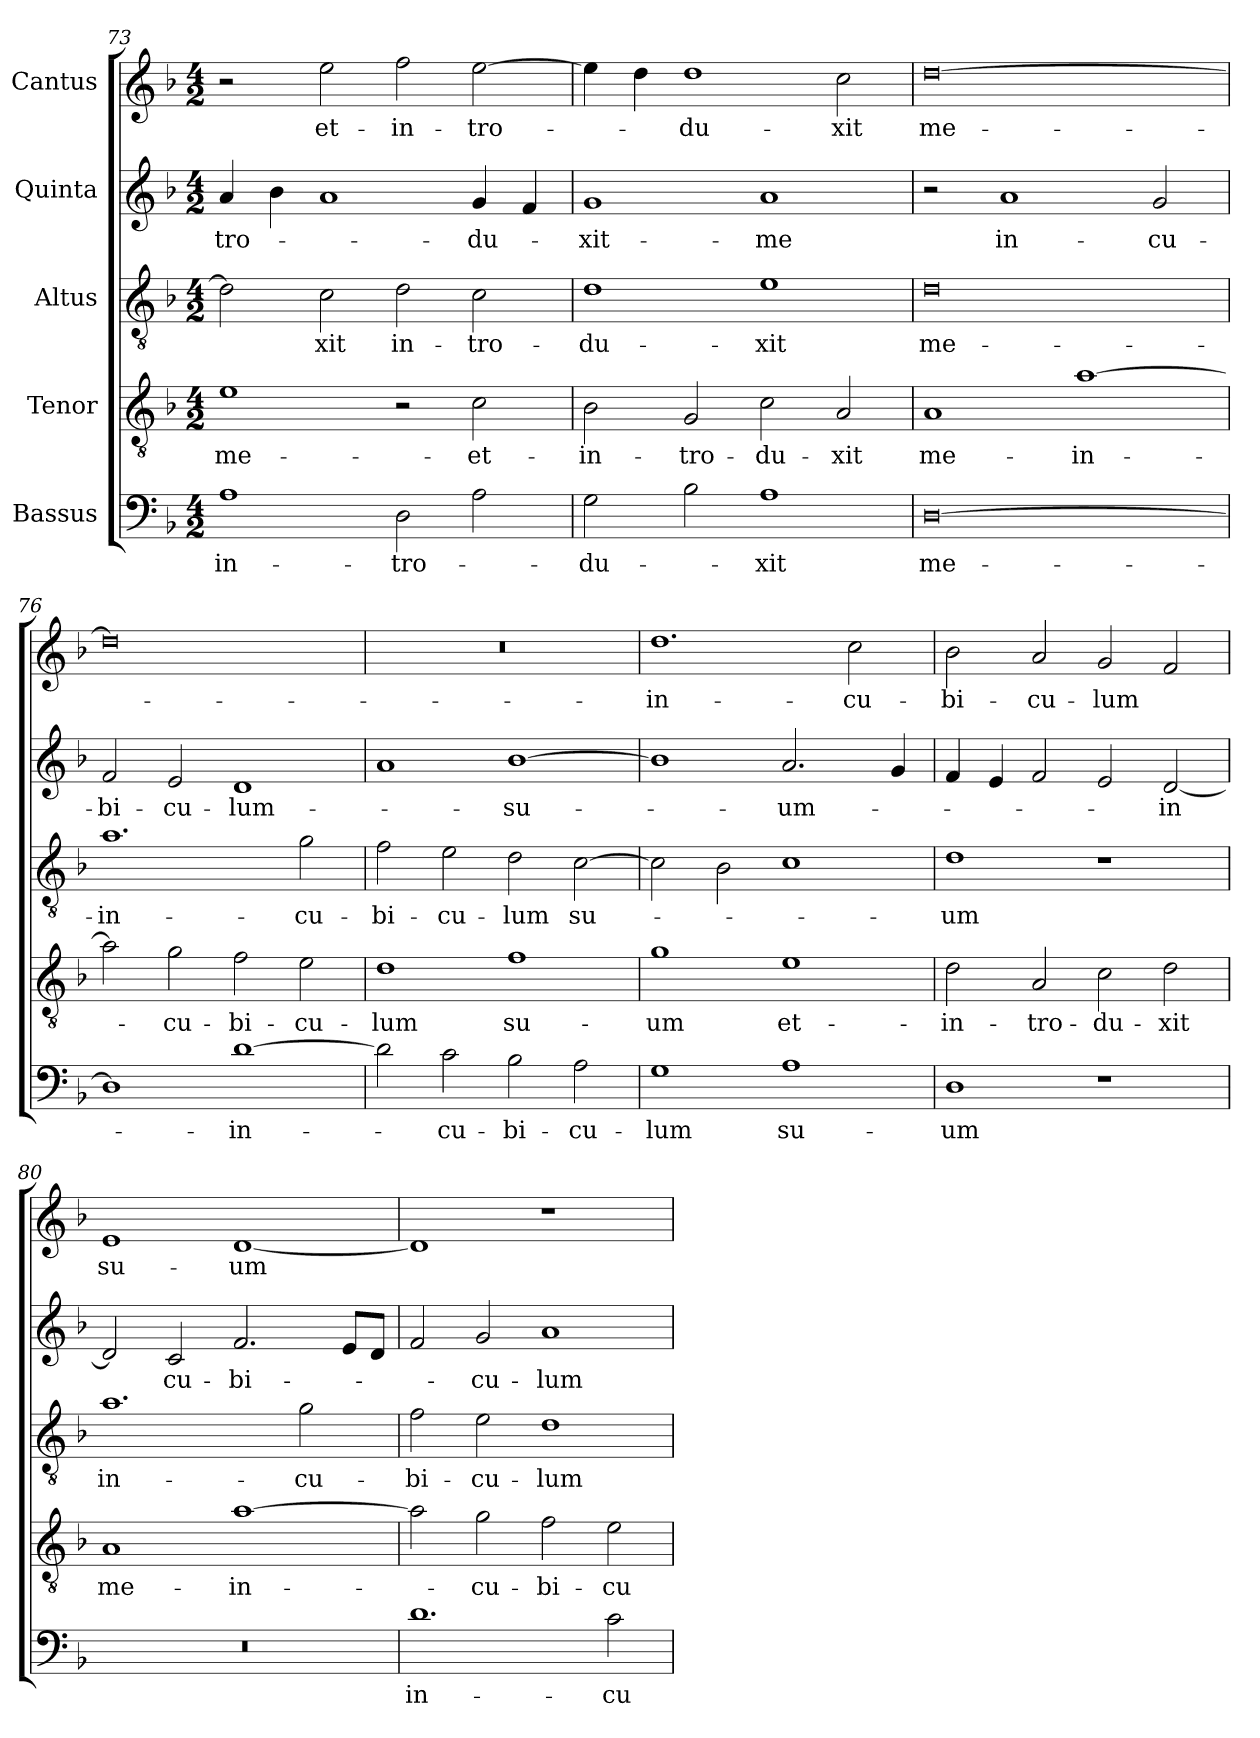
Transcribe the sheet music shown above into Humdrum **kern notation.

**kern	**text	**kern	**text	**kern	**text	**kern	**text	**kern	**text
*part5	*part5	*part4	*part4	*part3	*part3	*part2	*part2	*part1	*part1
*staff5	*staff5	*staff4	*staff4	*staff3	*staff3	*staff2	*staff2	*staff1	*staff1
*I"Bassus	*	*I"Tenor	*	*I"Altus	*	*I"Quinta	*	*I"Cantus	*
*clefF4	*	*clefGv2	*	*clefGv2	*	*clefG2	*	*clefG2	*
*k[b-]	*	*k[b-]	*	*k[b-]	*	*k[b-]	*	*k[b-]	*
*M4/2	*	*M4/2	*	*M4/2	*	*M4/2	*	*M4/2	*
=73	=73	=73	=73	=73	=73	=73	=73	=73	=73
1A\	in-	1e\	me-	2d\]	.	4a/	-tro-	2r	.
.	.	.	.	.	.	4b-\	.	.	.
.	.	.	.	2c\	-xit	1a/	.	2ee\	et-
2D\	-tro-	2r	.	2d\	in-	.	.	2ff\	in-
2A\	.	2c\	et-	2c\	-tro-	4g/	-du-	[2ee\	-tro-
.	.	.	.	.	.	4f/	.	.	.
=74	=74	=74	=74	=74	=74	=74	=74	=74	=74
2G\	-du-	2B-\	in-	1d\	-du-	1g/	-xit-	4ee\]	.
.	.	.	.	.	.	.	.	4dd\	.
2B-\	.	2G/	-tro-	.	.	.	.	1dd\	-du-
1A\	-xit	2c\	-du-	1e\	-xit	1a/	-me	.	.
.	.	2A/	-xit	.	.	.	.	2cc\	-xit
=75	=75	=75	=75	=75	=75	=75	=75	=75	=75
[0D\	me-	1A/	me-	0d\	me-	2r	.	[0dd\	me-
.	.	.	.	.	.	1a/	in-	.	.
.	.	[1a\	in-	.	.	.	.	.	.
.	.	.	.	.	.	2g/	cu-	.	.
=76	=76	=76	=76	=76	=76	=76	=76	=76	=76
1D\]	.	2a\]	.	1.a\	in-	2f/	-bi-	0dd\]	.
.	.	2g\	cu-	.	.	2e/	-cu-	.	.
[1d\	in-	2f\	-bi-	.	.	1d/	-lum-	.	.
.	.	2e\	-cu-	2g\	cu-	.	.	.	.
=77	=77	=77	=77	=77	=77	=77	=77	=77	=77
2d\]	.	1d\	-lum	2f\	-bi-	1a/	.	0r	.
2c\	cu-	.	.	2e\	-cu-	.	.	.	.
2B-\	-bi-	1f\	su-	2d\	-lum	[1b-\	-su-	.	.
2A\	-cu-	.	.	[2c\	su-	.	.	.	.
=78	=78	=78	=78	=78	=78	=78	=78	=78	=78
1G\	-lum	1g\	-um	2c\]	.	1b-\]	.	1.dd\	in-
.	.	.	.	2B-\	.	.	.	.	.
1A\	su-	1e\	et-	1c\	.	2.a/	-um-	.	.
.	.	.	.	.	.	.	.	2cc\	cu-
.	.	.	.	.	.	4g/	.	.	.
=79	=79	=79	=79	=79	=79	=79	=79	=79	=79
1D\	-um	2d\	in-	1d\	-um	4f/	.	2b-\	-bi-
.	.	.	.	.	.	4e/	.	.	.
.	.	2A/	-tro-	.	.	2f/	.	2a/	-cu-
1r	.	2c\	-du-	1r	.	2e/	.	2g/	-lum
.	.	2d\	-xit	.	.	[2d/	-in	2f/	.
=80	=80	=80	=80	=80	=80	=80	=80	=80	=80
0r	.	1A/	me-	1.a\	in-	2d/]	.	1e/	su-
.	.	.	.	.	.	2c/	cu-	.	.
.	.	[1a\	in-	.	.	2.f/	-bi-	[1d/	-um
.	.	.	.	2g\	cu-	.	.	.	.
.	.	.	.	.	.	8e/L	.	.	.
.	.	.	.	.	.	8d/J	.	.	.
=81	=81	=81	=81	=81	=81	=81	=81	=81	=81
1.d\	in-	2a\]	.	2f\	-bi-	2f/	.	1d/]	.
.	.	2g\	cu-	2e\	-cu-	2g/	-cu-	.	.
.	.	2f\	-bi-	1d\	-lum	1a/	-lum	1r	.
2c\	cu-	2e\	-cu-	.	.	.	.	.	.
=	=	=	=	=	=	=	=	=	=
*-	*-	*-	*-	*-	*-	*-	*-	*-	*-
